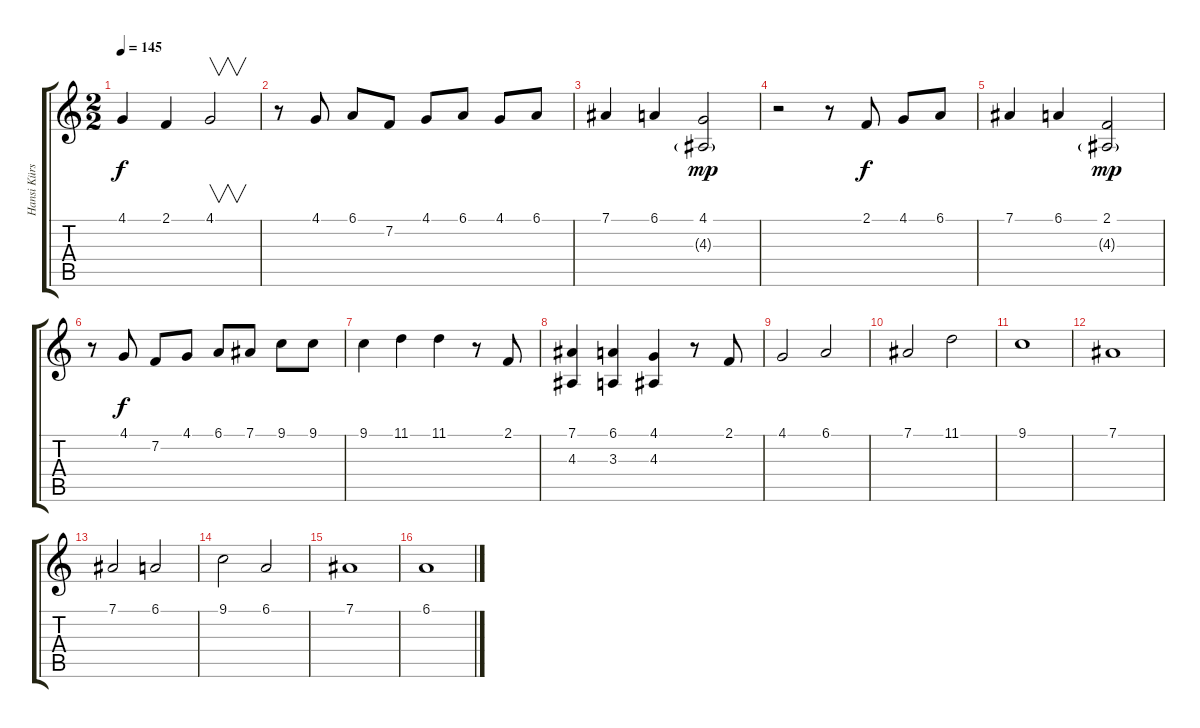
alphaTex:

\track ("Hansi Kürsch" "Hansi Kürs") {instrument flute}
\staff {score tabs}
\tuning (Eb4 Bb3 Gb3 Db3 Ab2 Eb2) {hide}
\ts (2 2)
\tempo 145
\clef g2
\ks c
4.1.4{dy f} 2.1.4 4.1.2{v} |
r.8 4.1.8 6.1.8 7.2.8 4.1.8 6.1.8 4.1.8 6.1.8 |
7.1.4 6.1.4 (4.1 4.3{g}).2{dy mp} |
r.2 r.8 2.1.8{dy f} 4.1.8 6.1.8 |
7.1.4 6.1.4 (2.1 4.3{g}).2{dy mp} |
r.8 4.1.8{dy f} 7.2.8 4.1.8 6.1.8 7.1.8 9.1.8 9.1.8 |
9.1.4 11.1.4 11.1.4 r.8 2.1.8 |
(7.1 4.3).4 (6.1 3.3).4 (4.1 4.3).4 r.8 2.1.8 |
4.1.2 6.1.2 |
7.1.2 11.1.2 |
9.1.1 |
7.1.1 |
7.1.2 6.1.2 |
9.1.2 6.1.2 |
7.1.1 |
6.1.1
